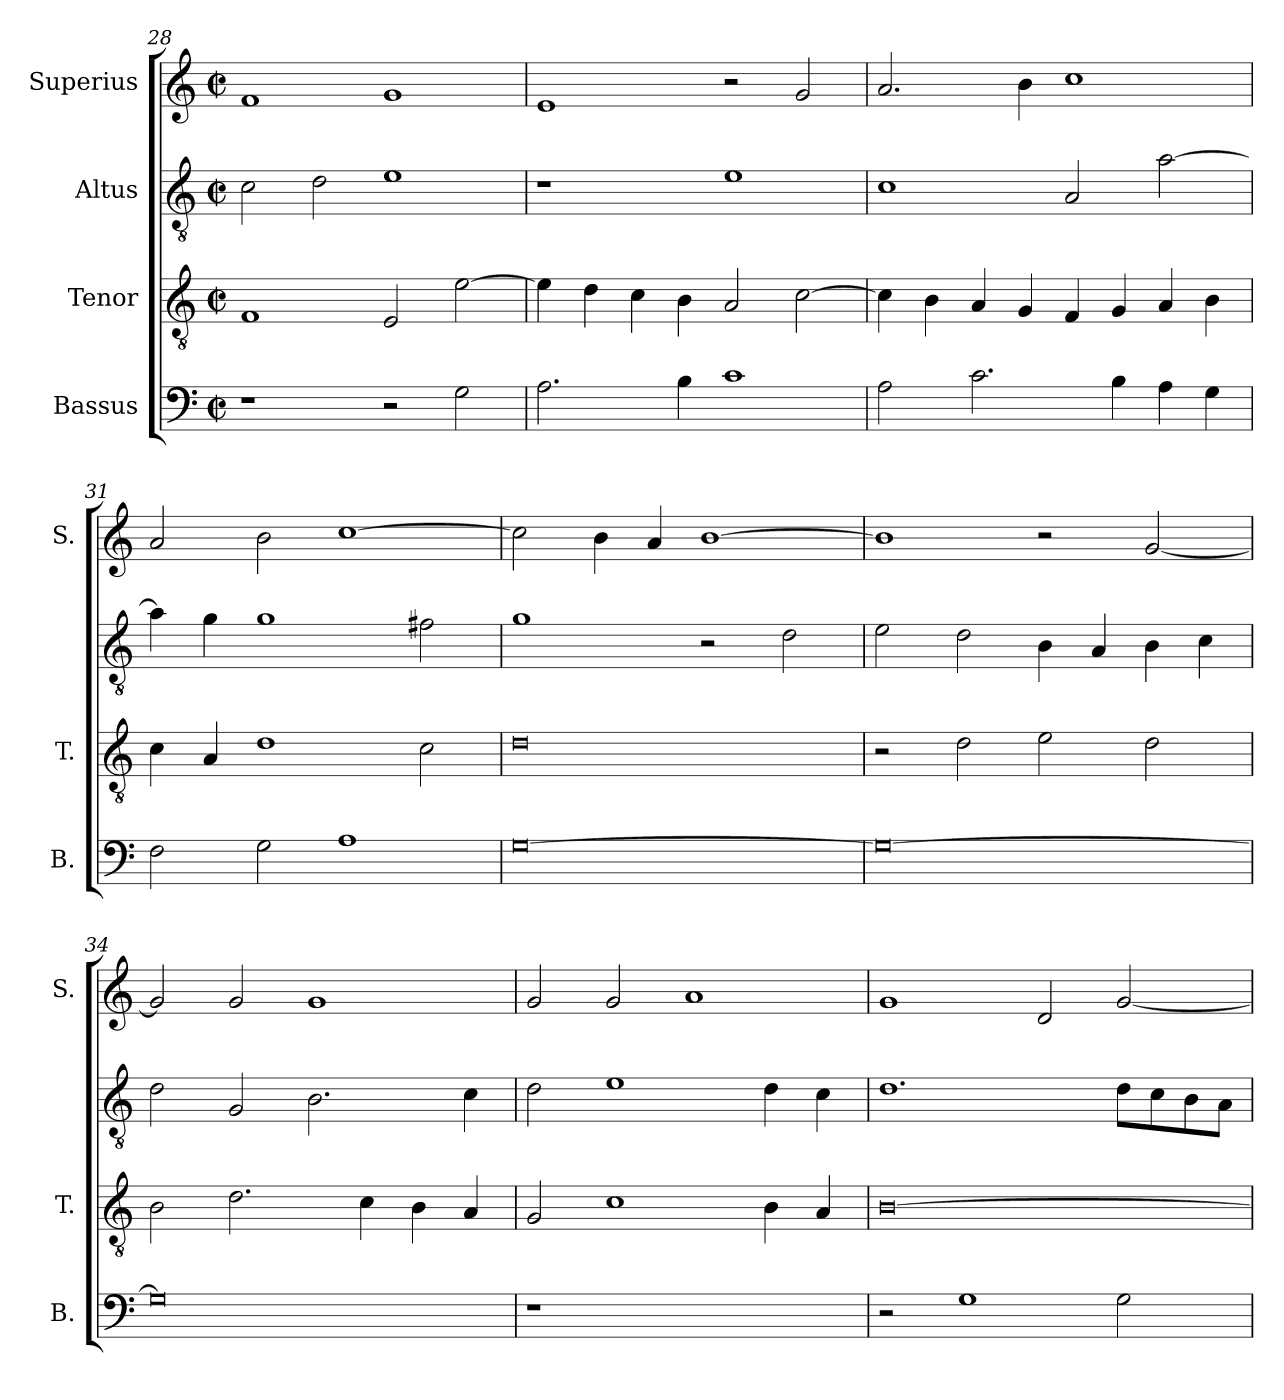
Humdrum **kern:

**kern	**kern	**kern	**kern
*part4	*part3	*part2	*part1
*staff4	*staff3	*staff2	*staff1
*I"Bassus	*I"Tenor	*I"Altus	*I"Superius
*I'B.	*I'T.	*	*I'S.
*clefF4	*clefGv2	*clefGv2	*clefG2
*	*ITrd7c12	*ITrd7c12	*
*k[]	*k[]	*k[]	*k[]
*C:	*C:	*C:	*C:
*M2/2	*M2/2	*M2/2	*M2/2
*met(c|)	*met(c|)	*met(c|)	*met(c|)
=28	=28	=28	=28
1r	1FFi	2Ci\	1fi
.	.	2Di\	.
2r	2EEi/	1Ei	1gi
2Gi\	[>2Ei\	.	.
!!LO:PB:g=z
=29	=29	=29	=29
2.Ai\	4Ei\]	1r	1ei
.	4Di\	.	.
.	4Ci\	.	.
4Bi\	4BBi\	.	.
1ci	2AAi/	1Ei	2r
.	[>2Ci\	.	2gi/
=30	=30	=30	=30
2Ai\	4Ci\]	1Ci	2.ai/
.	4BBi\	.	.
2.ci\	4AAi/	.	.
.	4GGi/	.	4bi\
.	4FFi/	2AAi/	1cci
4Bi\	4GGi/	.	.
4Ai\	4AAi/	[>2Ai\	.
4Gi\	4BBi\	.	.
=31	=31	=31	=31
2Fi\	4Ci\	4Ai\]	2ai/
.	4AAi/	4Gi\	.
2Gi\	1Di	1Gi	2bi\
1Ai	.	.	[>1cci
.	2Ci\	2F#Xi\	.
=32	=32	=32	=32
[>0Gi	0Di	1Gi	2cci\]
.	.	.	4bi\
.	.	.	4ai/
.	.	2r	[>1bi
.	.	2Di\	.
!!LO:LB:g=z
=33	=33	=33	=33
0Gi_>	2r	2Ei\	1bi]
.	2Di\	2Di\	.
.	2Ei\	4BBi\	2r
.	.	4AAi/	.
.	2Di\	4BBi\	[<2gi/
.	.	4Ci\	.
=34	=34	=34	=34
0Gi]	2BBi\	2Di\	2gi/]
.	2.Di\	2GGi/	2gi/
.	.	2.BBi\	1gi
.	4Ci\	.	.
.	4BBi\	.	.
.	4AAi/	4Ci\	.
=35	=35	=35	=35
!LO:N:vis=1	!	!	!
1r	2GGi/	2Di\	2gi/
.	1Ci	1Ei	2gi/
1ryy	.	.	1ai
.	4BBi\	4Di\	.
.	4AAi/	4Ci\	.
=36	=36	=36	=36
2r	[>0BBi	1.Di	1gi
1Gi	.	.	.
.	.	.	2di/
2Gi\	.	8Di\L	[<2gi/
.	.	8Ci\	.
.	.	8BBi\	.
.	.	8AAi\J	.
=	=	=	=
*-	*-	*-	*-
